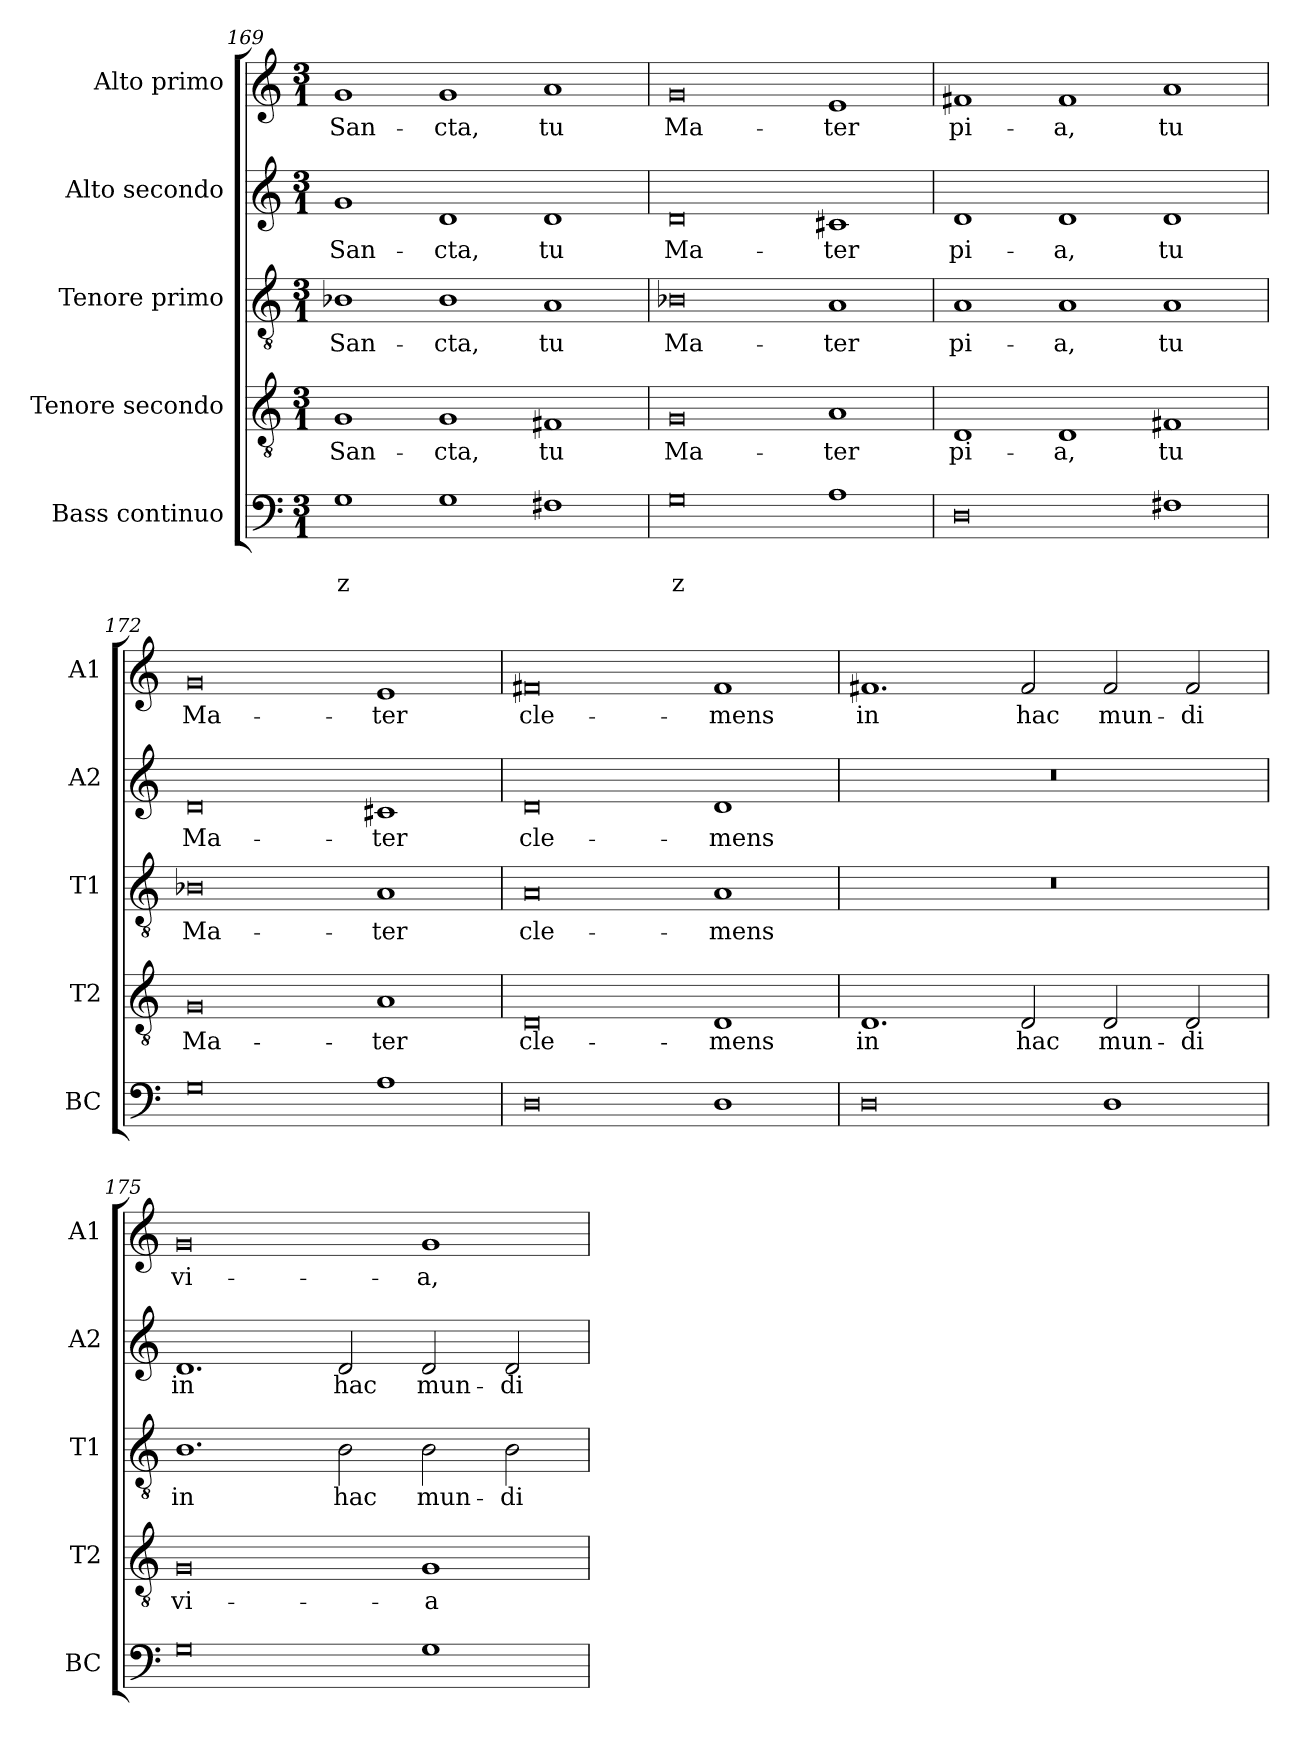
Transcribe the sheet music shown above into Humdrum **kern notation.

**kern	**text	**text	**kern	**text	**kern	**text	**kern	**text	**kern	**text
*part5	*part5	*part5	*part4	*part4	*part3	*part3	*part2	*part2	*part1	*part1
*staff5	*staff5	*staff5	*staff4	*staff4	*staff3	*staff3	*staff2	*staff2	*staff1	*staff1
*I"Bass continuo	*	*	*I"Tenore secondo	*	*I"Tenore primo	*	*I"Alto secondo	*	*I"Alto primo	*
*I'BC	*	*	*I'T2	*	*I'T1	*	*I'A2	*	*I'A1	*
*clefF4	*	*	*clefGv2	*	*clefGv2	*	*clefG2	*	*clefG2	*
*k[]	*	*	*k[]	*	*k[]	*	*k[]	*	*k[]	*
*C:	*	*	*C:	*	*C:	*	*C:	*	*C:	*
*M3/1	*	*	*M3/1	*	*M3/1	*	*M3/1	*	*M3/1	*
=169	=169	=169	=169	=169	=169	=169	=169	=169	=169	=169
!	!	!LO:LY:b	!	!	!	!	!	!	!	!
!	!	!	!	!LO:LY:b	!	!	!	!	!	!
!	!	!	!	!	!	!LO:LY:b	!	!	!	!
!	!	!	!	!	!	!	!	!LO:LY:b	!	!
!	!	!	!	!	!	!	!	!	!	!LO:LY:b
1G	.	z	1G	San-	1B-X	San-	1g	San-	1g	San-
!	!	!	!	!LO:LY:b	!	!	!	!	!	!
!	!	!	!	!	!	!LO:LY:b	!	!	!	!
!	!	!	!	!	!	!	!	!LO:LY:b	!	!
!	!	!	!	!	!	!	!	!	!	!LO:LY:b
1G	.	.	1G	-cta,	1B-	-cta,	1d	-cta,	1g	-cta,
!	!	!	!	!LO:LY:b	!	!	!	!	!	!
!	!	!	!	!	!	!LO:LY:b	!	!	!	!
!	!	!	!	!	!	!	!	!LO:LY:b	!	!
!	!	!	!	!	!	!	!	!	!	!LO:LY:b
1F#X	.	.	1F#X	tu	1A	tu	1d	tu	1a	tu
=170	=170	=170	=170	=170	=170	=170	=170	=170	=170	=170
!	!	!LO:LY:b	!	!	!	!	!	!	!	!
!	!	!	!	!LO:LY:b	!	!	!	!	!	!
!	!	!	!	!	!	!LO:LY:b	!	!	!	!
!	!	!	!	!	!	!	!	!LO:LY:b	!	!
!	!	!	!	!	!	!	!	!	!	!LO:LY:b
0G	.	z	0G	Ma-	0B-X	Ma-	0d	Ma-	0g	Ma-
!	!	!	!	!LO:LY:b	!	!	!	!	!	!
!	!	!	!	!	!	!LO:LY:b	!	!	!	!
!	!	!	!	!	!	!	!	!LO:LY:b	!	!
!	!	!	!	!	!	!	!	!	!	!LO:LY:b
1A	.	.	1A	-ter	1A	-ter	1c#X	-ter	1e	-ter
=171	=171	=171	=171	=171	=171	=171	=171	=171	=171	=171
!	!	!	!	!LO:LY:b	!	!	!	!	!	!
!	!	!	!	!	!	!LO:LY:b	!	!	!	!
!	!	!	!	!	!	!	!	!LO:LY:b	!	!
!	!	!	!	!	!	!	!	!	!	!LO:LY:b
0D	.	.	1D	pi-	1A	pi-	1d	pi-	1f#X	pi-
!	!	!	!	!LO:LY:b	!	!	!	!	!	!
!	!	!	!	!	!	!LO:LY:b	!	!	!	!
!	!	!	!	!	!	!	!	!LO:LY:b	!	!
!	!	!	!	!	!	!	!	!	!	!LO:LY:b
.	.	.	1D	-a,	1A	-a,	1d	-a,	1f#	-a,
!	!	!	!	!LO:LY:b	!	!	!	!	!	!
!	!	!	!	!	!	!LO:LY:b	!	!	!	!
!	!	!	!	!	!	!	!	!LO:LY:b	!	!
!	!	!	!	!	!	!	!	!	!	!LO:LY:b
1F#X	.	.	1F#X	tu	1A	tu	1d	tu	1a	tu
=172	=172	=172	=172	=172	=172	=172	=172	=172	=172	=172
!	!	!	!	!LO:LY:b	!	!	!	!	!	!
!	!	!	!	!	!	!LO:LY:b	!	!	!	!
!	!	!	!	!	!	!	!	!LO:LY:b	!	!
!	!	!	!	!	!	!	!	!	!	!LO:LY:b
0G	.	.	0G	Ma-	0B-X	Ma-	0d	Ma-	0g	Ma-
!	!	!	!	!LO:LY:b	!	!	!	!	!	!
!	!	!	!	!	!	!LO:LY:b	!	!	!	!
!	!	!	!	!	!	!	!	!LO:LY:b	!	!
!	!	!	!	!	!	!	!	!	!	!LO:LY:b
1A	.	.	1A	-ter	1A	-ter	1c#X	-ter	1e	-ter
=173	=173	=173	=173	=173	=173	=173	=173	=173	=173	=173
!	!	!	!	!LO:LY:b	!	!	!	!	!	!
!	!	!	!	!	!	!LO:LY:b	!	!	!	!
!	!	!	!	!	!	!	!	!LO:LY:b	!	!
!	!	!	!	!	!	!	!	!	!	!LO:LY:b
0D	.	.	0D	cle-	0A	cle-	0d	cle-	0f#X	cle-
!	!	!	!	!LO:LY:b	!	!	!	!	!	!
!	!	!	!	!	!	!LO:LY:b	!	!	!	!
!	!	!	!	!	!	!	!	!LO:LY:b	!	!
!	!	!	!	!	!	!	!	!	!	!LO:LY:b
1D	.	.	1D	-mens	1A	-mens	1d	-mens	1f#	-mens
=174	=174	=174	=174	=174	=174	=174	=174	=174	=174	=174
!	!	!	!	!LO:LY:b	!	!	!	!	!	!
!	!	!	!	!	!	!	!	!	!	!LO:LY:b
0D	.	.	1.D	in	0.r	.	0.r	.	1.f#X	in
!	!	!	!	!LO:LY:b	!	!	!	!	!	!
!	!	!	!	!	!	!	!	!	!	!LO:LY:b
.	.	.	2D/	hac	.	.	.	.	2f#/	hac
!	!	!	!	!LO:LY:b	!	!	!	!	!	!
!	!	!	!	!	!	!	!	!	!	!LO:LY:b
1D	.	.	2D/	mun-	.	.	.	.	2f#/	mun-
!	!	!	!	!LO:LY:b	!	!	!	!	!	!
!	!	!	!	!	!	!	!	!	!	!LO:LY:b
.	.	.	2D/	-di	.	.	.	.	2f#/	-di
!!LO:PB:g=z
=175	=175	=175	=175	=175	=175	=175	=175	=175	=175	=175
!	!	!	!	!LO:LY:b	!	!	!	!	!	!
!	!	!	!	!	!	!LO:LY:b	!	!	!	!
!	!	!	!	!	!	!	!	!LO:LY:b	!	!
!	!	!	!	!	!	!	!	!	!	!LO:LY:b
0G	.	.	0G	vi-	1.B	in	1.d	in	0g	vi-
!	!	!	!	!	!	!LO:LY:b	!	!	!	!
!	!	!	!	!	!	!	!	!LO:LY:b	!	!
.	.	.	.	.	2B\	hac	2d/	hac	.	.
!	!	!	!	!LO:LY:b	!	!	!	!	!	!
!	!	!	!	!	!	!LO:LY:b	!	!	!	!
!	!	!	!	!	!	!	!	!LO:LY:b	!	!
!	!	!	!	!	!	!	!	!	!	!LO:LY:b
1G	.	.	1G	-a	2B\	mun-	2d/	mun-	1g	-a,
!	!	!	!	!	!	!LO:LY:b	!	!	!	!
!	!	!	!	!	!	!	!	!LO:LY:b	!	!
.	.	.	.	.	2B\	-di	2d/	-di	.	.
=	=	=	=	=	=	=	=	=	=	=
*-	*-	*-	*-	*-	*-	*-	*-	*-	*-	*-
